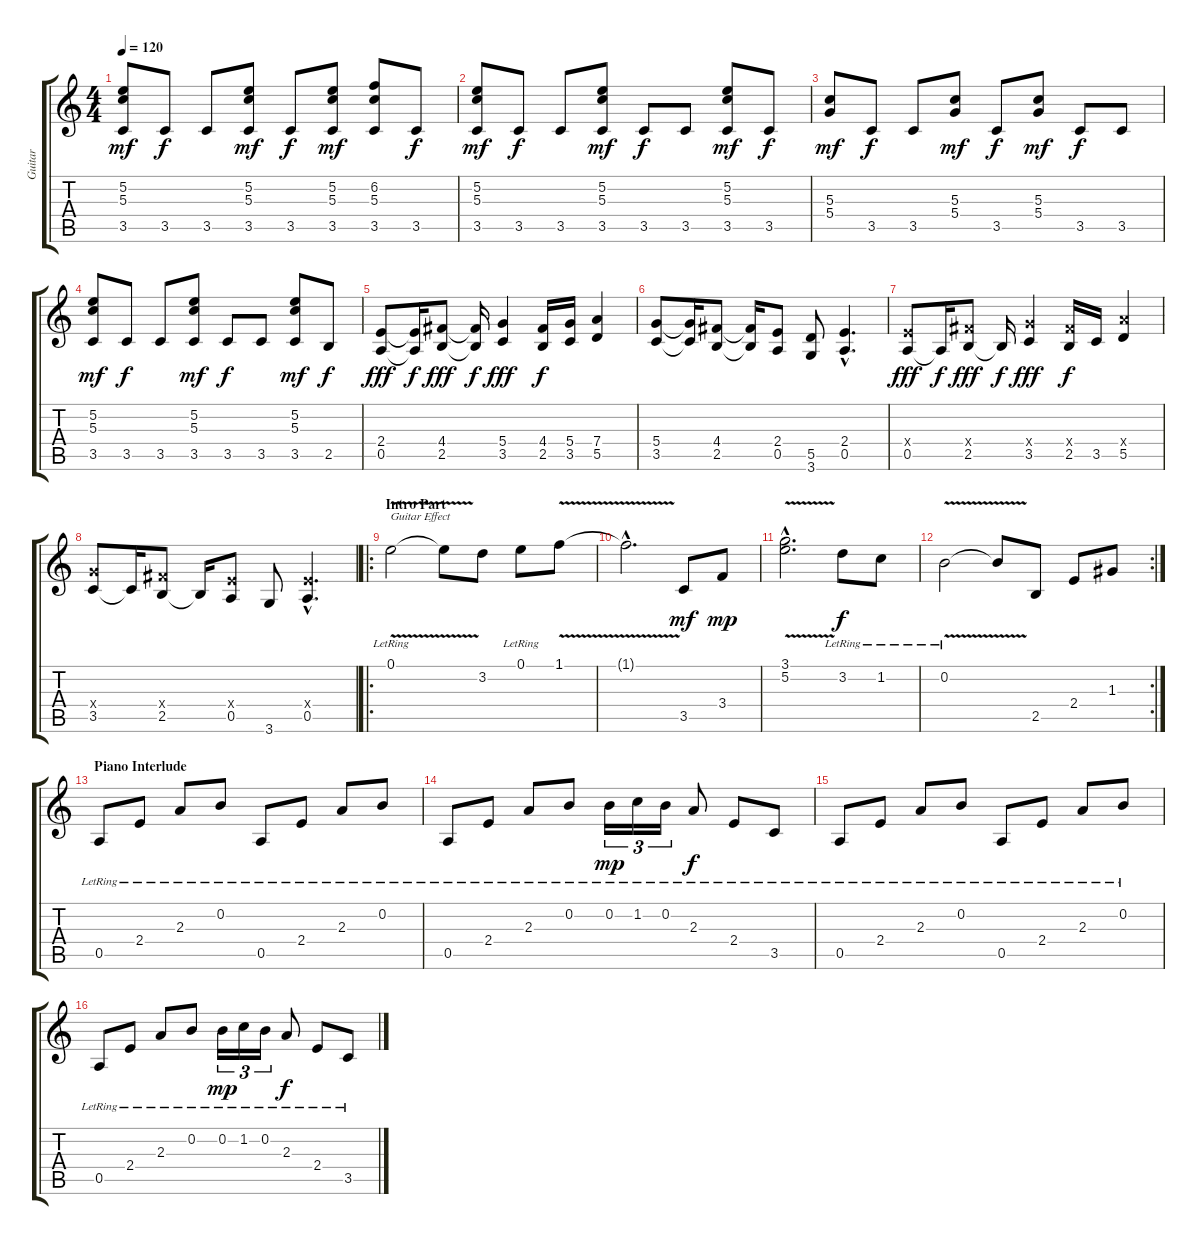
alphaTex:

\track ("Guitar" "Guitar") {instrument acousticguitarsteel}
\staff {score tabs}
\tuning (E4 B3 G3 D3 A2 E2) {hide}
\ts (4 4)
\tempo 120
\clef g2
\ks c
(5.2 5.3 3.5).8{dy mf} 3.5.8{dy f} 3.5.8 (5.2 5.3 3.5).8{dy mf} 3.5.8{dy f} (5.2 5.3 3.5).8{dy mf} (6.2 5.3 3.5).8 3.5.8{dy f} |
(5.2 5.3 3.5).8{dy mf} 3.5.8{dy f} 3.5.8 (5.2 5.3 3.5).8{dy mf} 3.5.8{dy f} 3.5.8 (5.2 5.3 3.5).8{dy mf} 3.5.8{dy f} |
(5.3 5.4).8{dy mf} 3.5.8{dy f} 3.5.8 (5.3 5.4).8{dy mf} 3.5.8{dy f} (5.3 5.4).8{dy mf} 3.5.8{dy f} 3.5.8 |
(5.2 5.3 3.5).8{dy mf} 3.5.8{dy f} 3.5.8 (5.2 5.3 3.5).8{dy mf} 3.5.8{dy f} 3.5.8 (5.2 5.3 3.5).8{dy mf} 2.5.8{dy f} |
(2.4 0.5).8{dy fff} (2.4{t} 0.5{t}).16{dy f} (4.4 2.5).8{dy fff} (4.4{t} 2.5{t}).16{dy f} (5.4 3.5).4{dy fff} (4.4 2.5).16{dy f} (5.4 3.5).16 (7.4 5.5).4 |
(5.4 3.5).8 (5.4{t} 3.5{t}).16 (4.4 2.5).8 (4.4{t} 2.5{t}).16 (2.4 0.5).8 (5.5 3.6).8 (2.4{hac} 0.5{hac}).4{d} |
(2.4{x} 0.5).8{dy fff} 0.5{t}.16{dy f} (4.4{x} 2.5).8{dy fff} 2.5{t}.16{dy f} (5.4{x} 3.5).4{dy fff} (4.4{x} 2.5).16{dy f} 3.5.16 (7.4{x} 5.5).4 |
(5.4{x} 3.5).8 3.5{t}.16 (4.4{x} 2.5).8 2.5{t}.16 (2.4{x} 0.5).8 3.6.8 (2.4{hac x} 0.5{hac}).4{d} |
\ro
\section ("" "Intro Part")
0.1{v lr}.2{txt "Guitar Effect" instrument fx1rain} 0.1{t}.8 3.2.8 0.1{lr}.8 1.1{v}.8 |
1.1{hac t}.2{d} 3.5.8{dy mf} 3.4.8{dy mp} |
(3.1{hac} 5.2{v hac}).2{d} 3.2{lr}.8{dy f} 1.2{lr}.8 |
\rc 2
0.2{v lr}.2 0.2{t}.8 2.5.8 2.4.8 1.3.8 |
\section ("" "Piano Interlude")
0.5{lr}.8{volume 15 instrument acousticguitarsteel} 2.4{lr}.8 2.3{lr}.8 0.2{lr}.8 0.5{lr}.8 2.4{lr}.8 2.3{lr}.8 0.2{lr}.8 |
0.5{lr}.8 2.4{lr}.8 2.3{lr}.8 0.2{lr}.8 0.2{lr}.16{tu (3 2) dy mp} 1.2{lr}.16{tu (3 2)} 0.2{lr}.16{tu (3 2)} 2.3{lr}.8{dy f} 2.4{lr}.8 3.5{lr}.8 |
0.5{lr}.8{volume 15 instrument acousticguitarsteel} 2.4{lr}.8 2.3{lr}.8 0.2{lr}.8 0.5{lr}.8 2.4{lr}.8 2.3{lr}.8 0.2{lr}.8 |
0.5{lr}.8 2.4{lr}.8 2.3{lr}.8 0.2{lr}.8 0.2{lr}.16{tu (3 2) dy mp} 1.2{lr}.16{tu (3 2)} 0.2{lr}.16{tu (3 2)} 2.3{lr}.8{dy f} 2.4{lr}.8 3.5{lr}.8
